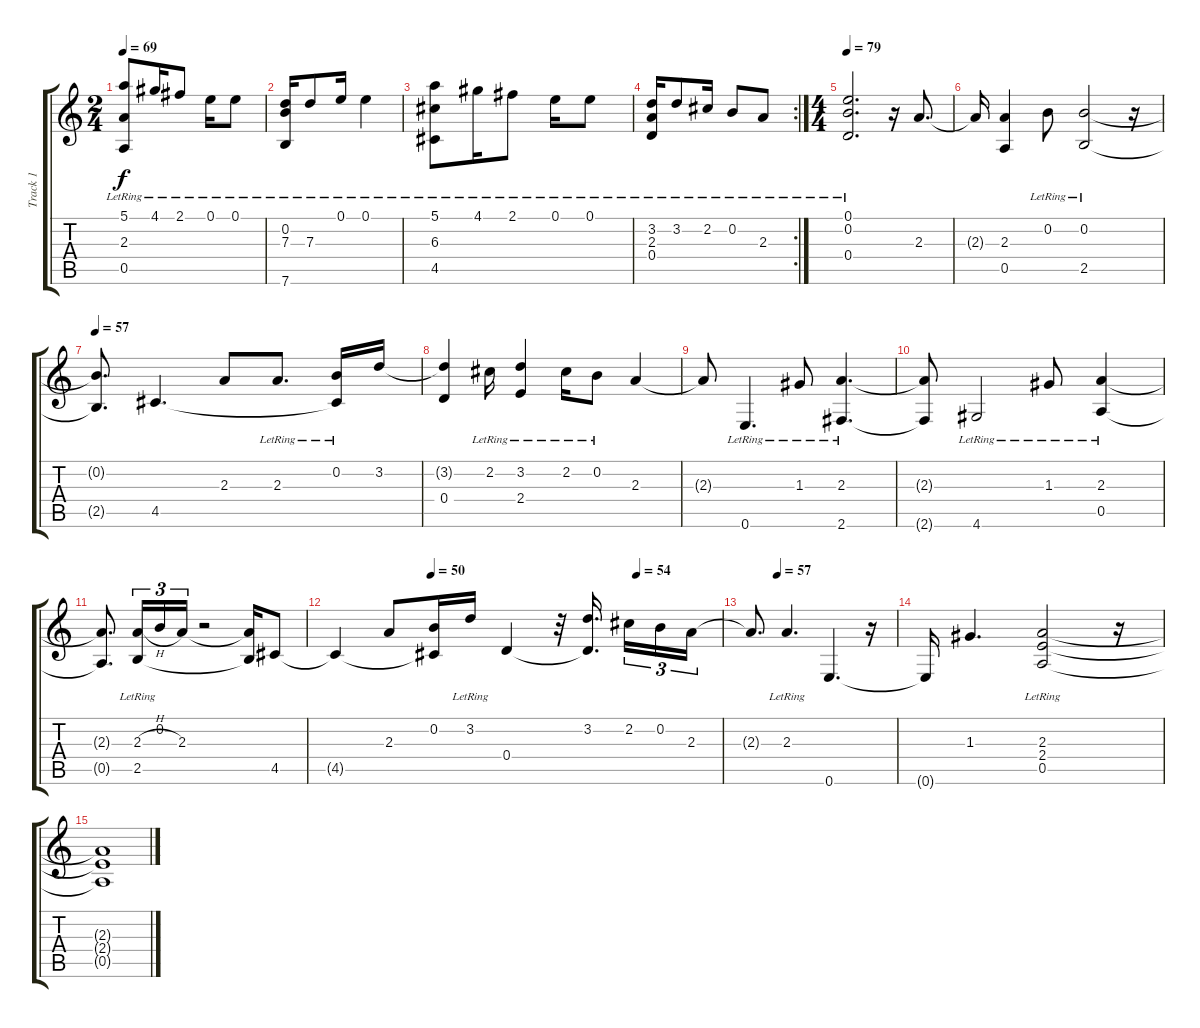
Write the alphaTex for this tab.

\track ("Track 1" "Track 1") {instrument acousticguitarsteel}
\staff {score tabs}
\tuning (E4 B3 G3 D3 A2 E2) {hide}
\ts (2 4)
\tempo 69
\clef g2
\ks c
(5.1{lr} 2.3{lr} 0.5{lr}).8{dy f} 4.1{lr}.16 2.1{lr}.8 0.1{lr}.16 0.1{lr}.8 |
(0.2{lr} 7.3{lr} 7.6{lr}).16 7.3{lr}.8 0.1{lr}.16 0.1{lr}.4 |
(5.1{lr} 6.3{lr} 4.5{lr}).8 4.1{lr}.16 2.1{lr}.8 0.1{lr}.16 0.1{lr}.8 |
\rc 2
(3.2{lr} 2.3{lr} 0.4{lr}).16 3.2{lr}.8 2.2{lr}.16 0.2{lr}.8 2.3{lr}.8 |
\ts (4 4)
\tempo 79
(0.1{lr} 0.2{lr} 0.4{lr}).2{d} r.16 2.3.8{d} |
2.3{t}.16 (2.3 0.5).4 0.2{lr}.8 (0.2 2.5{lr}).2 r.16 |
\tempo 57
(0.2{t} 2.5{t}).8{d} 4.5.4{d} 2.3.8 2.3{lr}.8{d} (0.2{lr} 4.5{t}).16 3.2.16 |
(3.2{t} 0.4).4 2.2{lr}.16 (3.2{lr} 2.4{lr}).4 2.2{lr}.16 0.2{lr}.8 2.3.4 |
2.3{t}.8 0.6{lr}.4{d} 1.3{lr}.8 (2.3{lr} 2.6{lr}).4{d} |
(2.3{t} 2.6{t}).8 4.6{lr}.2 1.3{lr}.8 (2.3{lr} 0.5).4 |
(2.3{t} 0.5{t}).8{d} (2.3{h lr} 2.5).16{tu (3 2)} 0.2{lr}.16{tu (3 2)} 2.3.16{tu (3 2)} r.2 (2.3{t} 2.5{t}).16 4.5.8 |
\tempo (50 0.25)
\tempo (54 0.78125)
4.5{t}.4 2.3.8 (0.2 4.5{t}).16 3.2{lr}.16 0.4.4 r.32 (3.2 0.4{t}).16{d beam splitsecondary} 2.2.16{tu (3 2)} 0.2.16{tu (3 2)} 2.3.16{tu (3 2)} |
\tempo (57 0.1875)
2.3{t}.8{d} 2.3{lr}.4{d} 0.6.4{d} r.16 |
0.6{t}.16 1.3.4{d} (2.3{lr} 2.4 0.5).2 r.16 |
(2.3{t} 2.4{t} 0.5{t}).1
